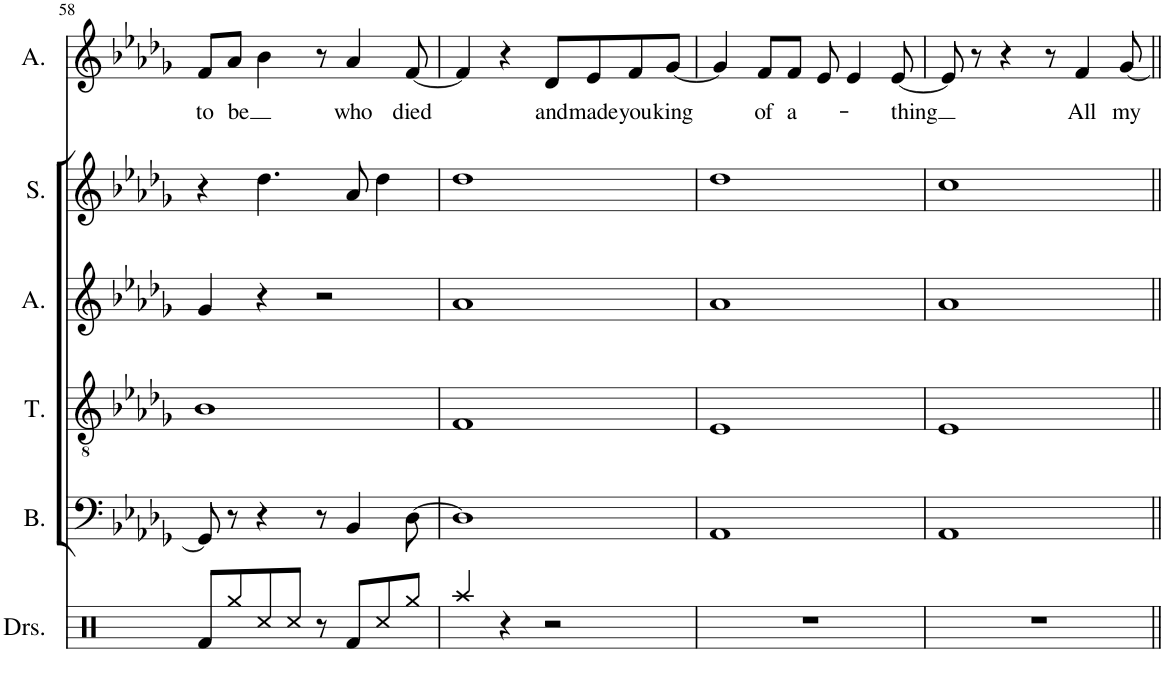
**kern	**kern	**kern	**kern	**kern	**kern	**text
*part6	*part5	*part4	*part3	*part2	*part1	*part1
*staff6	*staff5	*staff4	*staff3	*staff2	*staff1	*staff1
*I"Drumset	*I"Bass	*I"Tenor	*I"Alto	*I"Soprano	*I"Alto	*
*I'Drs.	*I'B.	*I'T.	*I'A.	*I'S.	*I'A.	*
!!LO:PB:g=z
*clefX	*clefF4	*clefGv2	*clefG2	*clefG2	*clefG2	*
*k[]	*k[b-e-a-d-g-]	*k[b-e-a-d-g-]	*k[b-e-a-d-g-]	*k[b-e-a-d-g-]	*k[b-e-a-d-g-]	*
*M4/4	*M4/4	*M4/4	*M4/4	*M4/4	*M4/4	*
=58	=58	=58	=58	=58	=58	=58
!	!	!	!	!	!	!LO:LY:b
8Rf/L	8GG-/]	1B-	4g-/	4r	8f/L	to
!	!	!	!	!	!	!LO:LY:b
8Rgg/	8r	.	.	.	8a-/J	be
8Rcc/	4r	.	4r	4.dd-\	4b-\	.
8Rcc/J	.	.	.	.	.	.
8r	8r	.	2r	.	8r	.
!	!	!	!	!	!	!LO:LY:b
8Rf/L	4BB-/	.	.	8a-/	4a-/	who
8Rcc/	.	.	.	4dd-\	.	.
!	!	!	!	!	!	!LO:LY:b
8Rgg/J	[8D-\	.	.	.	[8f/	died
=59	=59	=59	=59	=59	=59	=59
4Raa/	1D-]	1F	1a-	1dd-	4f/]	.
4r	.	.	.	.	4r	.
!	!	!	!	!	!	!LO:LY:b
2r	.	.	.	.	8d-/L	and
!	!	!	!	!	!	!LO:LY:b
.	.	.	.	.	8e-/	made
!	!	!	!	!	!	!LO:LY:b
.	.	.	.	.	8f/	you
!	!	!	!	!	!	!LO:LY:b
.	.	.	.	.	[8g-/J	king
=60	=60	=60	=60	=60	=60	=60
1r	1AA-	1E-	1a-	1dd-	4g-/]	.
!	!	!	!	!	!	!LO:LY:b
.	.	.	.	.	8f/L	of
!	!	!	!	!	!	!LO:LY:b
.	.	.	.	.	8f/J	a-
.	.	.	.	.	8e-/	.
.	.	.	.	.	4e-/	.
!	!	!	!	!	!	!LO:LY:b
.	.	.	.	.	[8e-/	-thing
=61	=61	=61	=61	=61	=61	=61
1r	1AA-	1E-	1a-	1cc	8e-/]	.
.	.	.	.	.	8r	.
.	.	.	.	.	4r	.
.	.	.	.	.	8r	.
!	!	!	!	!	!	!LO:LY:b
.	.	.	.	.	4f/	All
!	!	!	!	!	!	!LO:LY:b
.	.	.	.	.	[8g-/	my
=||	=||	=||	=||	=||	=||	=||
*-	*-	*-	*-	*-	*-	*-
